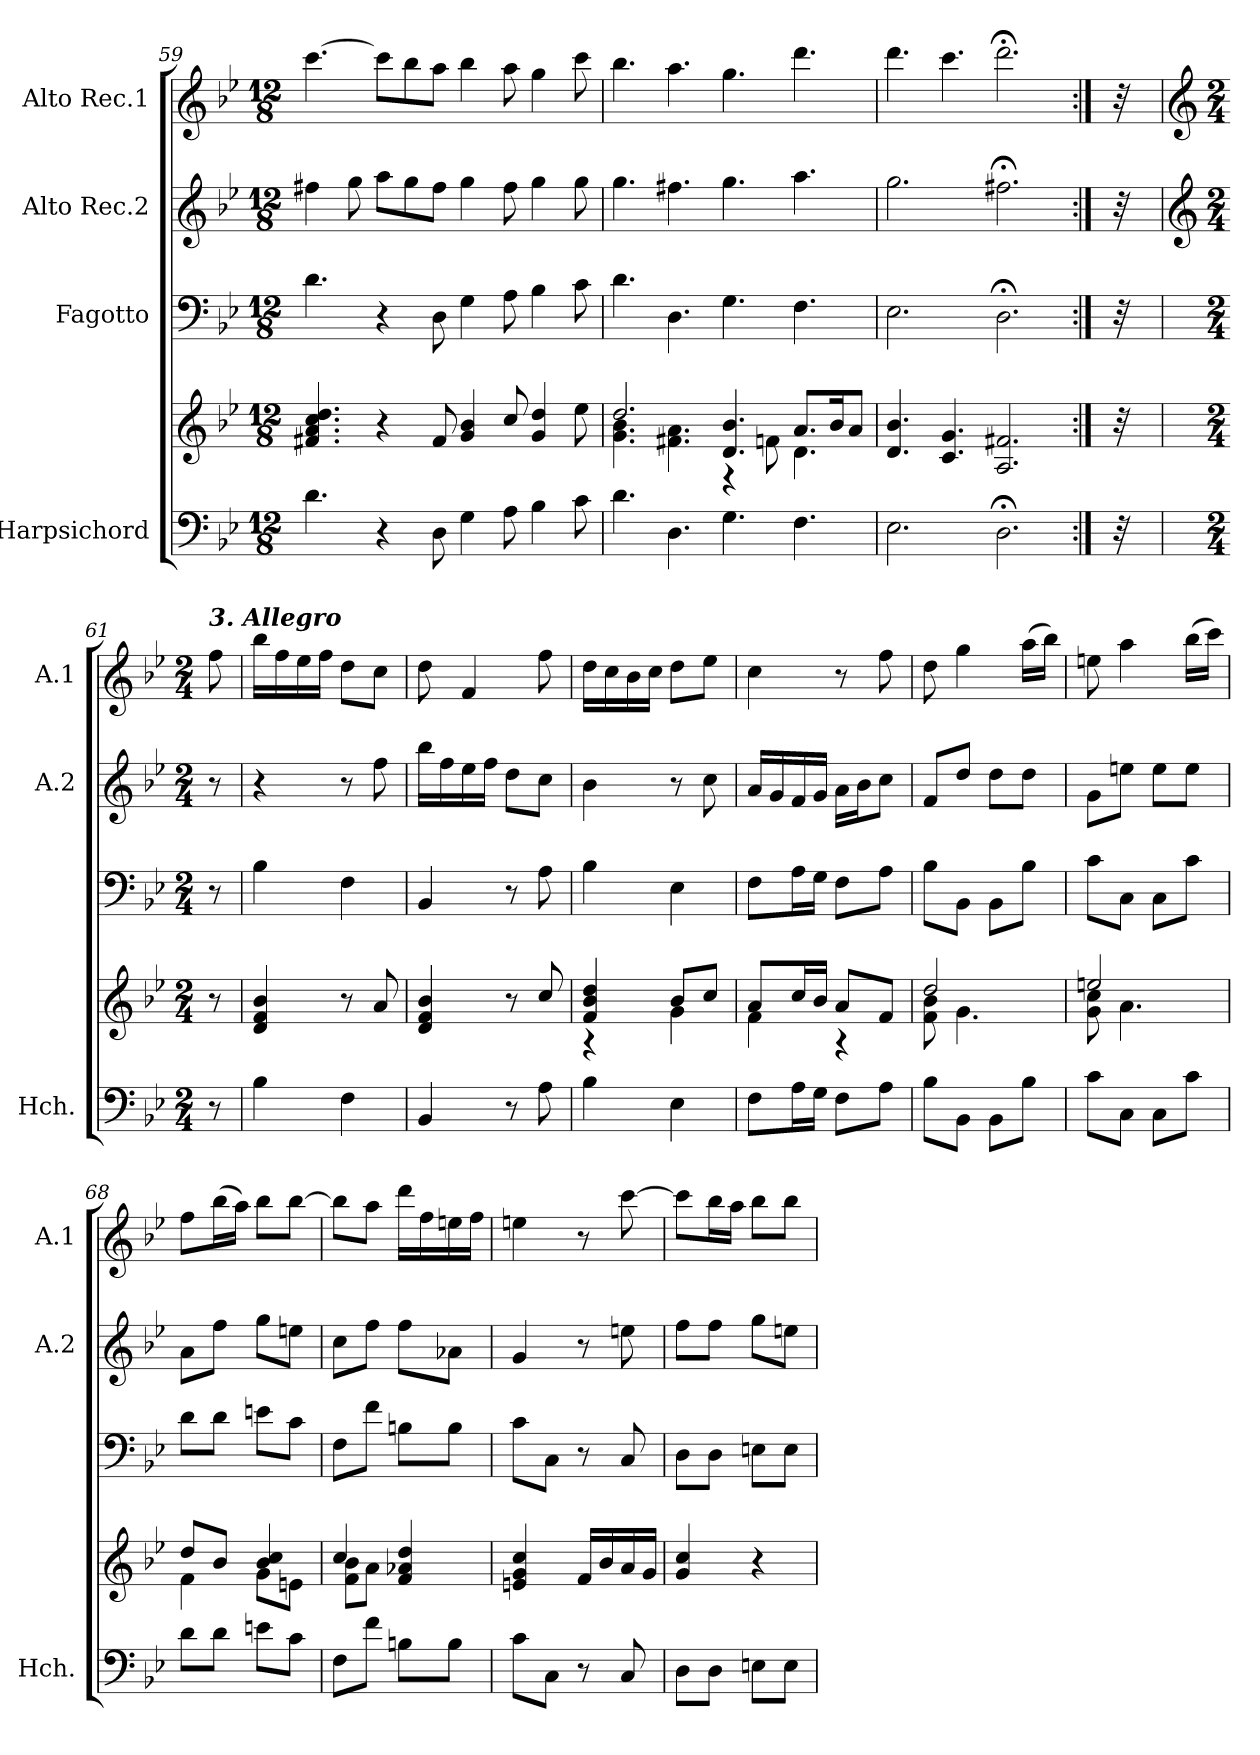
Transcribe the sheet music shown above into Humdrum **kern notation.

**kern	**kern	**kern	**kern	**kern
*part4	*part4	*part3	*part2	*part1
*staff5	*staff4	*staff3	*staff2	*staff1
*I"Harpsichord	*	*I"Fagotto	*I"Alto Rec.2	*I"Alto Rec.1
*I'Hch.	*	*	*I'A.2	*I'A.1
*clefF4	*clefG2	*clefF4	*clefG2	*clefG2
*k[b-e-]	*k[b-e-]	*k[b-e-]	*k[b-e-]	*k[b-e-]
*M12/8	*M12/8	*M12/8	*M12/8	*M12/8
=59	=59	=59	=59	=59
4.d\	4.f#X/ 4.a/ 4.cc/ 4.dd/	4.d\	4ff#X\	[4.ccc\
.	.	.	8gg\	.
4r	4r	4r	8aa\L	8ccc\L]
.	.	.	8gg\	8bb-\
8D\	8f#/	8D\	8ff#\J	8aa\J
4G\	4g/ 4b-/	4G\	4gg\	4bb-\
8A\	8cc/	8A\	8ff#\	8aa\
4B-\	4g/ 4dd/	4B-\	4gg\	4gg\
8c\	8ee-\	8c\	8gg\	8ccc\
=60	=60	=60	=60	=60
*	*^	*	*	*
4.d\	2.dd/	4.g\ 4.b-\	4.d\	4.gg\	4.bb-\
4.D\	.	4.f#X\ 4.a\	4.D\	4.ff#X\	4.aa\
4.G\	4.d/ 4.b-/	4r	4.G\	4.gg\	4.gg\
.	.	8fn\	.	.	.
4.F\	8.a/L	4.d\	4.F\	4.aa\	4.ddd\
.	16b-/K	.	.	.	.
.	8a/J	.	.	.	.
*	*v	*v	*	*	*
=61	=61	=61	=61	=61
2.E-\	4.d/ 4.b-/	2.E-\	2.gg\	4.ddd\
.	4.c/ 4.g/	.	.	4.ccc\
2.D;<\	2.A/ 2.f#X/	2.D;<\	2.ff#X;<\	2.ddd;<\
=61X3:|!	=61X3:|!	=61X3:|!	=61X3:|!	=61X3:|!
32r	32r	32r	32r	32r
!!LO:LB:g=z
=61X4	=61X4	=61X4	=61X4	=61X4
*	*	*	*clefG2	*clefG2
*M2/4	*M2/4	*M2/4	*M2/4	*M2/4
*	*	*	*	*MM120
!	!	!	!	!LO:TX:a:Bi:t=3. Allegro
8r	8r	8r	8r	8ff\
=62	=62	=62	=62	=62
4B-\	4d/ 4f/ 4b-/	4B-\	4r	16bb-\LL
.	.	.	.	16ff\
.	.	.	.	16ee-\
.	.	.	.	16ff\JJ
4F\	8r	4F\	8r	8dd\L
.	8a/	.	8ff\	8cc\J
=63	=63	=63	=63	=63
4BB-/	4d/ 4f/ 4b-/	4BB-/	16bb-\LL	8dd\
.	.	.	16ff\	.
.	.	.	16ee-\	4f/
.	.	.	16ff\JJ	.
8r	8r	8r	8dd\L	.
8A\	8cc/	8A\	8cc\J	8ff\
=64	=64	=64	=64	=64
*	*^	*	*	*
4B-\	4f/ 4b-/ 4dd/	4r	4B-\	4b-\	16dd\LL
.	.	.	.	.	16cc\
.	.	.	.	.	16b-\
.	.	.	.	.	16cc\JJ
4E-\	8b-/L	4g\	4E-\	8r	8dd\L
.	8cc/J	.	.	8cc\	8ee-\J
=65	=65	=65	=65	=65	=65
8F\L	8a/L	4f\	8F\L	16a/LL	4cc\
.	.	.	.	16g/	.
16A\L	16cc/L	.	16A\L	16f/	.
16G\JJ	16b-/JJ	.	16G\JJ	16g/JJ	.
8F\L	8a/L	4r	8F\L	16a\LL	8r
.	.	.	.	16b-\J	.
8A\J	8f/J	.	8A\J	8cc\J	8ff\
=66	=66	=66	=66	=66	=66
8B-\L	2dd/	8f\ 8b-\	8B-\L	8f/L	8dd\
8BB-\J	.	4.g\	8BB-\J	8dd/J	4gg\
8BB-\L	.	.	8BB-\L	8dd\L	.
8B-\J	.	.	8B-\J	8dd\J	(16aa\LL
.	.	.	.	.	16bb-\JJ)
=67	=67	=67	=67	=67	=67
8c\L	2een/	8g\ 8cc\	8c\L	8g\L	8een\
8C\J	.	4.a\	8C\J	8een\J	4aa\
8C\L	.	.	8C\L	8ee\L	.
8c\J	.	.	8c\J	8ee\J	(16bb-\LL
.	.	.	.	.	16ccc\JJ)
!!LO:PB:g=z
=68	=68	=68	=68	=68	=68
8d\L	8dd/L	4f\	8d\L	8a\L	8ff\L
8d\J	8b-/J	.	8d\J	8ff\J	(16bb-\L
.	.	.	.	.	16aa\JJ)
8en\L	4b-/ 4cc/	8g\L	8en\L	8gg\L	8bb-\L
8c\J	.	8en\J	8c\J	8een\J	[8bb-\J
=69	=69	=69	=69	=69	=69
8F\L	4cc/	8f\ 8b-\L	8F\L	8cc\L	8bb-\L]
8f\J	.	8a\J	8f\J	8ff\J	8aa\J
8Bn\L	4f/ 4a-X/ 4dd/	4ryy	8Bn\L	8ff\L	16ddd\LL
.	.	.	.	.	16ff\
8B\J	.	.	8B\J	8a-X\J	16een\
.	.	.	.	.	16ff\JJ
*	*v	*v	*	*	*
=70	=70	=70	=70	=70
8c\L	4en/ 4g/ 4cc/	8c\L	4g/	4een\
8C\J	.	8C\J	.	.
8r	16f/LL	8r	8r	8r
.	16b-/	.	.	.
8C/	16a/	8C/	8een\	[8ccc\
.	16g/JJ	.	.	.
=71	=71	=71	=71	=71
8D\L	4g/ 4cc/	8D\L	8ff\L	8ccc\L]
8D\J	.	8D\J	8ff\J	16bb-\L
.	.	.	.	16aa\JJ
8En\L	4r	8En\L	8gg\L	8bb-\L
8E\J	.	8E\J	8een\J	8bb-\J
=	=	=	=	=
*-	*-	*-	*-	*-
